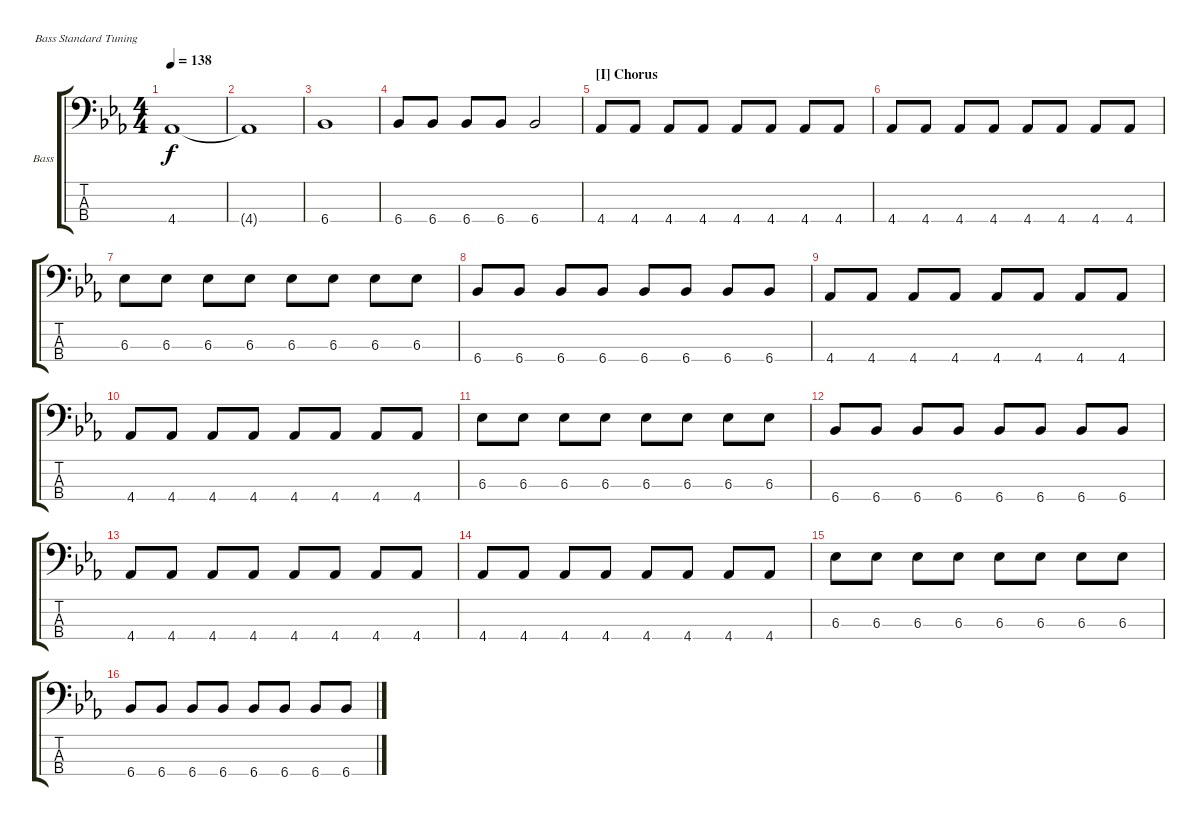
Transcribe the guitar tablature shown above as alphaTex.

\defaultSystemsLayout 4
\bracketExtendMode groupsimilarinstruments
\firstSystemTrackNameOrientation horizontal
\otherSystemsTrackNameOrientation horizontal
\track ("Bass" "Bass") {instrument electricbassfinger}
\staff {score tabs}
\tuning (G2 D2 A1 E1)
\ts (4 4)
\tempo 138
\clef f4
\scale
0.333333
\ks eb
4.4.1{dy f} |
\scale
0.333333 4.4{t}.1 |
\scale
0.333333 6.4.1 |
\scale
0.333333 6.4.8 6.4.8 6.4.8 6.4.8 6.4.2 |
\section ("I" "Chorus")
\scale
0.333333 4.4.8 4.4.8 4.4.8 4.4.8 4.4.8 4.4.8 4.4.8 4.4.8 |
\scale
0.333333 4.4.8 4.4.8 4.4.8 4.4.8 4.4.8 4.4.8 4.4.8 4.4.8 |
\scale
0.333333 6.3.8 6.3.8 6.3.8 6.3.8 6.3.8 6.3.8 6.3.8 6.3.8 |
\scale
0.333333 6.4.8 6.4.8 6.4.8 6.4.8 6.4.8 6.4.8 6.4.8 6.4.8 |
\scale
0.333333 4.4.8 4.4.8 4.4.8 4.4.8 4.4.8 4.4.8 4.4.8 4.4.8 |
\scale
0.333333 4.4.8 4.4.8 4.4.8 4.4.8 4.4.8 4.4.8 4.4.8 4.4.8 |
\scale
0.333333 6.3.8 6.3.8 6.3.8 6.3.8 6.3.8 6.3.8 6.3.8 6.3.8 |
\scale
0.333333 6.4.8 6.4.8 6.4.8 6.4.8 6.4.8 6.4.8 6.4.8 6.4.8 |
\scale
0.333333 4.4.8 4.4.8 4.4.8 4.4.8 4.4.8 4.4.8 4.4.8 4.4.8 |
\scale
0.333333 4.4.8 4.4.8 4.4.8 4.4.8 4.4.8 4.4.8 4.4.8 4.4.8 |
\scale
0.333333 6.3.8 6.3.8 6.3.8 6.3.8 6.3.8 6.3.8 6.3.8 6.3.8 |
\scale
0.333333 6.4.8 6.4.8 6.4.8 6.4.8 6.4.8 6.4.8 6.4.8 6.4.8
